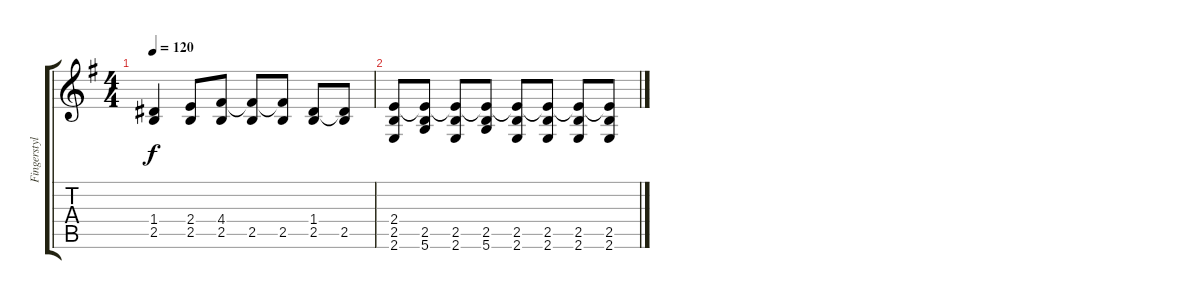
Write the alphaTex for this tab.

\track ("Fingerstyle guitar" "Fingerstyl") {instrument acousticguitarnylon}
\staff {score tabs}
\tuning (E4 B3 G3 D3 A2 D2) {hide}
\ts (4 4)
\tempo 120
\clef g2
\ks eminor
(1.4 2.5).4{dy f} (2.4 2.5).8 (4.4 2.5).8 (4.4{t} 2.5).8 (4.4{t} 2.5).8 (1.4 2.5).8 (1.4{t} 2.5).8 |
(2.4 2.5 2.6).8 (2.4{t} 2.5 5.6).8 (2.4{t} 2.5 2.6).8 (2.4{t} 2.5 5.6).8 (2.4{t} 2.5 2.6).8 (2.4{t} 2.5 2.6).8 (2.4{t} 2.5 2.6).8 (2.4{t} 2.5 2.6).8
